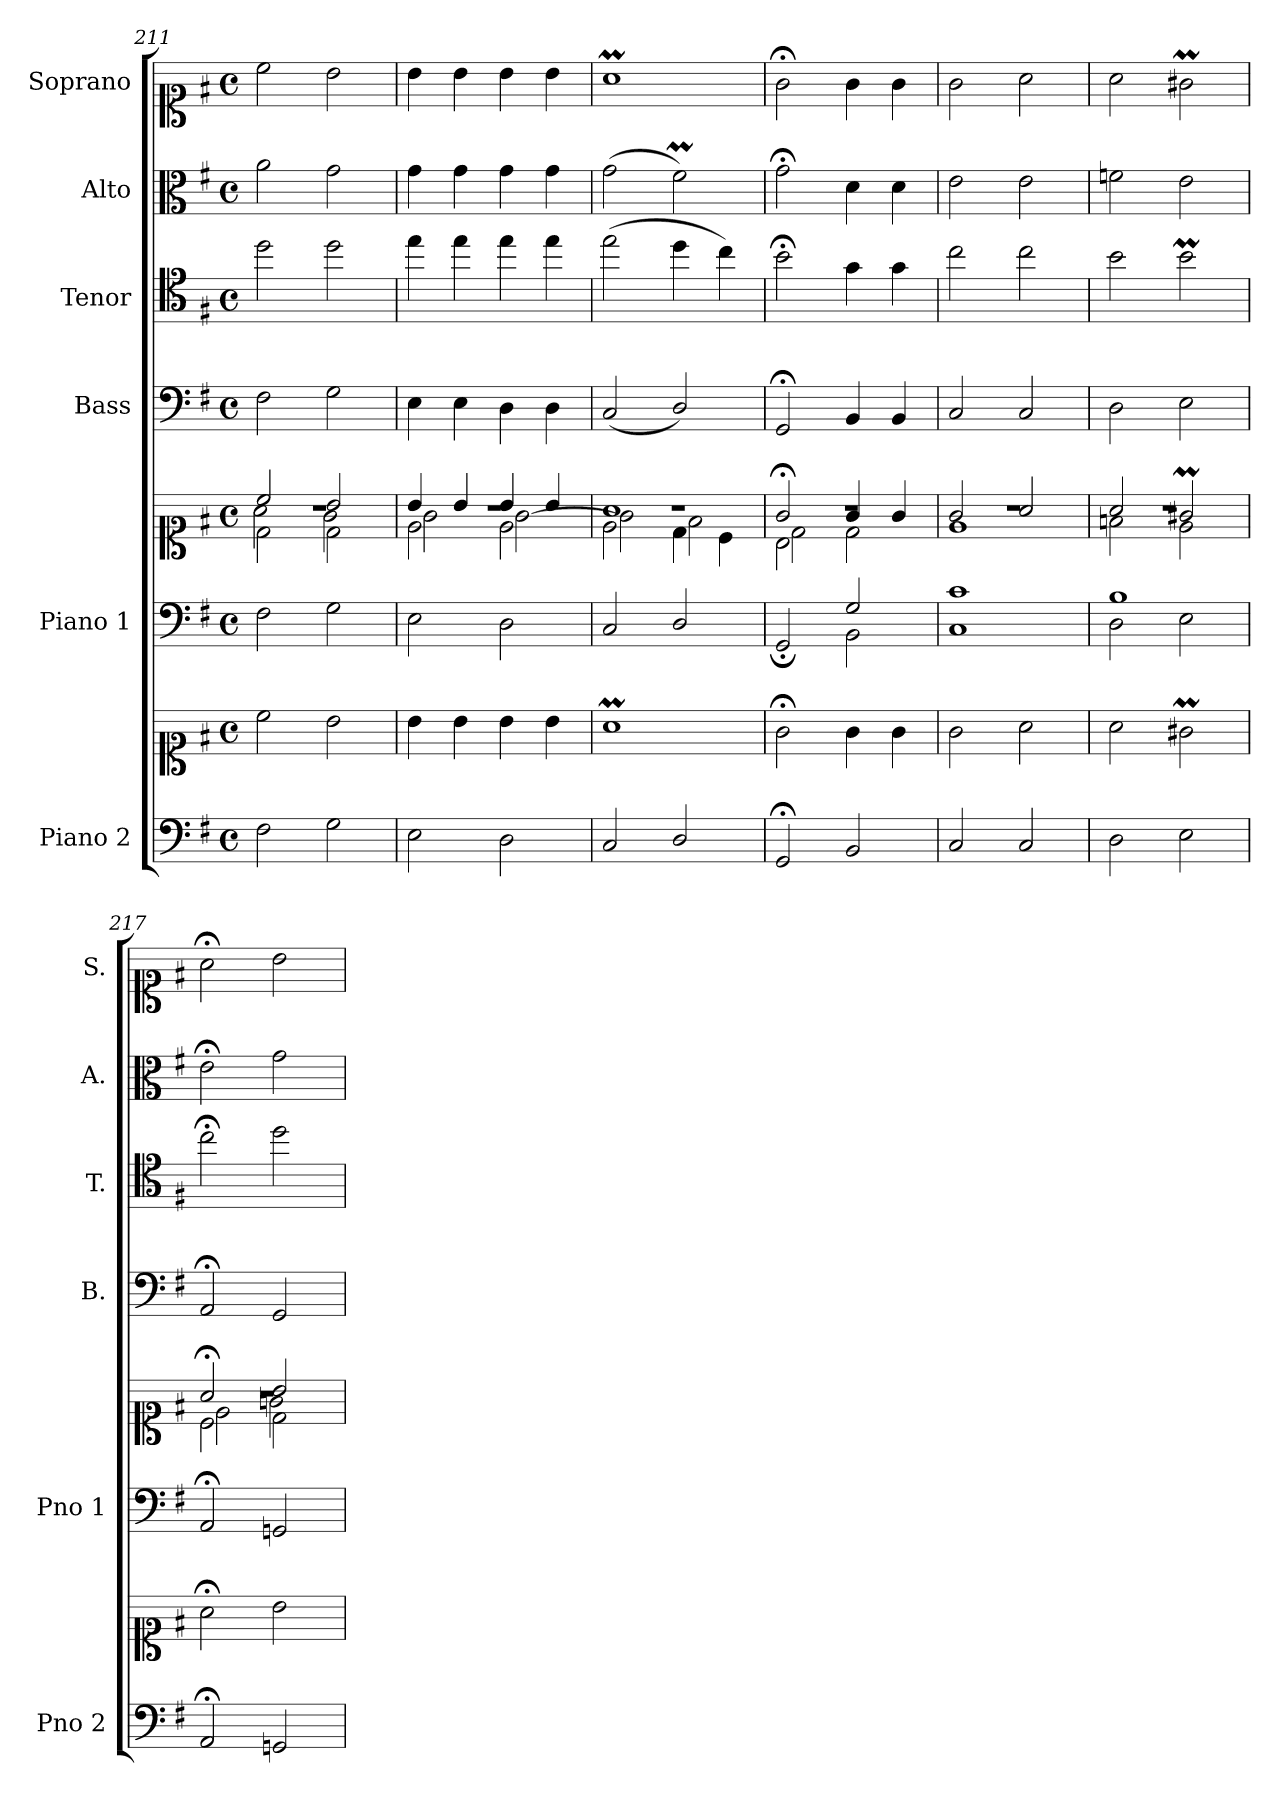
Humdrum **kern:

**kern	**kern	**kern	**kern	**kern	**kern	**kern	**kern
*part6	*part6	*part5	*part5	*part4	*part3	*part2	*part1
*staff8	*staff7	*staff6	*staff5	*staff4	*staff3	*staff2	*staff1
*I"Piano 2	*	*I"Piano 1	*	*I"Bass	*I"Tenor	*I"Alto	*I"Soprano
*I'Pno 2	*	*I'Pno 1	*	*I'B.	*I'T.	*I'A.	*I'S.
*clefF4	*clefC1	*clefF4	*clefC1	*clefF4	*clefC4	*clefC3	*clefC1
*	*	*	*	*	*ITrd7c12	*	*
*k[f#]	*k[f#]	*k[f#]	*k[f#]	*k[f#]	*k[f#]	*k[f#]	*k[f#]
*G:	*G:	*G:	*G:	*G:	*G:	*G:	*G:
*M4/4	*M4/4	*M4/4	*M4/4	*M4/4	*M4/4	*M4/4	*M4/4
*met(c)	*met(c)	*met(c)	*met(c)	*met(c)	*met(c)	*met(c)	*met(c)
=211	=211	=211	=211	=211	=211	=211	=211
*	*	*	*^	*	*	*	*
*	*	*	*	*^	*	*	*	*
*	*	*	*	*	*^	*	*	*	*
2F#\	2cc\	2F#\	2cc/	2d\	2a\	1r	2F#\	2d\	2a\	2cc\
2G\	2b\	2G\	2b/	2d\	2g\	.	2G\	2d\	2g\	2b\
=212	=212	=212	=212	=212	=212	=212	=212	=212	=212	=212
2E\	4b\	2E\	4b/	2e\	2g\	1r	4E\	4e\	4g\	4b\
.	4b\	.	4b/	.	.	.	4E\	4e\	4g\	4b\
2D\	4b\	2D\	4b/	2e\	[<2g\	.	4D\	4e\	4g\	4b\
.	4b\	.	4b/	.	.	.	4D\	4e\	4g\	4b\
=213	=213	=213	=213	=213	=213	=213	=213	=213	=213	=213
2C/	1aM\	2C/	1a/	2e\	2g\]	1r	(2C/	(2e\	(2g\	1aM\
2D/	.	2D/	.	4d\	2f#\	.	2D/)	4d\	2f#m\)	.
.	.	.	.	4c\	.	.	.	4c\)	.	.
=214	=214	=214	=214	=214	=214	=214	=214	=214	=214	=214
*	*	*^	*	*	*	*	*	*	*	*
2GG;/	2g;<\	2ryy	2GG;/	2g;</	2B\	2d\	1r	2GG;</	2B;<\	2g;<\	2g;<\
2BB/	4g\	2G/	2BB\	4g/	2ryy	2d\	.	4BB/	4G\	4d\	4g\
.	4g\	.	.	4g/	.	.	.	4BB/	4G\	4d\	4g\
*	*	*	*	*	*	*v	*v	*	*	*	*
=215	=215	=215	=215	=215	=215	=215	=215	=215	=215	=215
2C/	2g\	1c/	1C\	2g/	1e\	1r	2C/	2c\	2e\	2g\
2C/	2a\	.	.	2a/	.	.	2C/	2c\	2e\	2a\
=216	=216	=216	=216	=216	=216	=216	=216	=216	=216	=216
2D\	2a\	1B/	2D\	2a/	2fn\	1r	2D\	2B\	2fn\	2a\
2E\	2g#Xm\	.	2E\	2g#Xm/	2e\	.	2E\	2Bm\	2e\	2g#Xm\
*	*	*v	*v	*	*	*	*	*	*	*
=217	=217	=217	=217	=217	=217	=217	=217	=217	=217
*	*	*	*	*	*^	*	*	*	*
2AA;/	2a;<\	2AA;/	2a;</	2c\	2e\	1r	2AA;</	2c;<\	2e;<\	2a;<\
2GGn/	2b\	2GGn/	2b/	2d\	2gn\	.	2GG/	2d\	2g\	2b\
*	*	*	*v	*v	*v	*v	*	*	*	*
=	=	=	=	=	=	=	=
*-	*-	*-	*-	*-	*-	*-	*-
